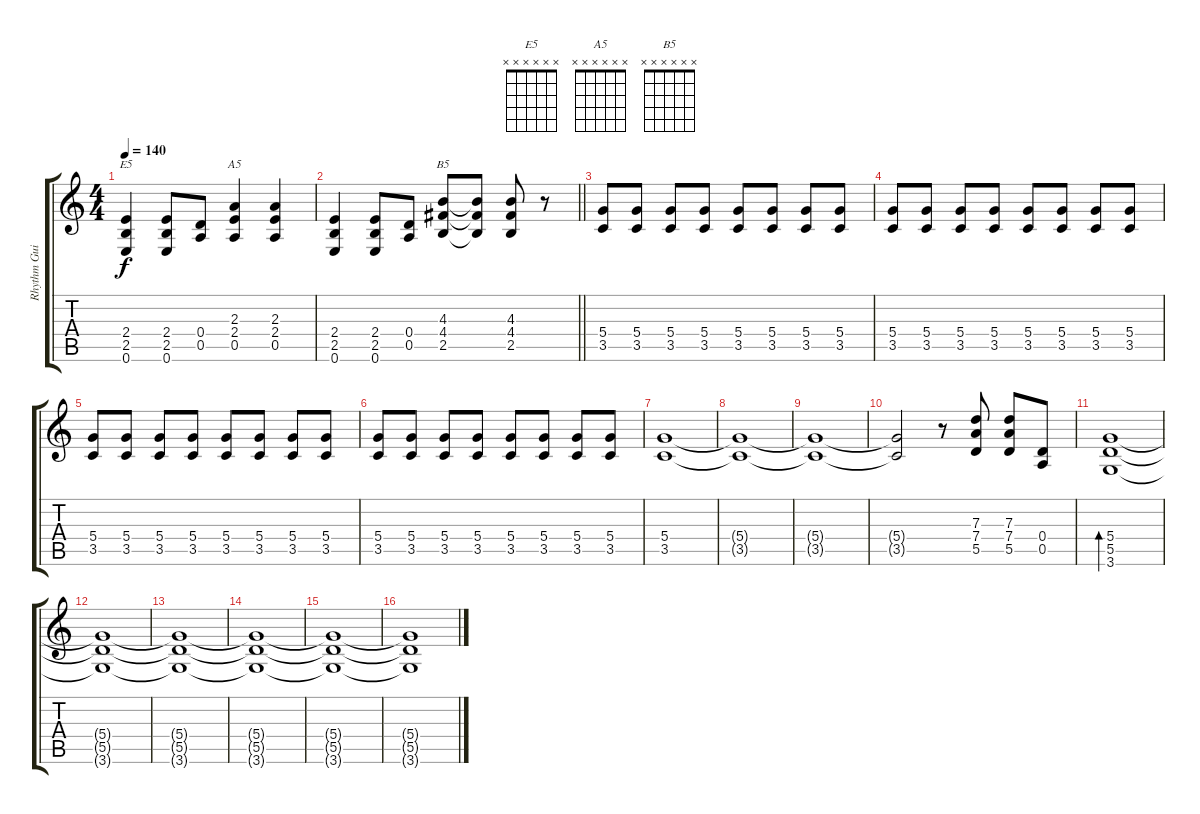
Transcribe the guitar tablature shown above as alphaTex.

\track ("Rhythm Guitar" "Rhythm Gui") {instrument overdrivenguitar}
\staff {score tabs}
\tuning (E4 B3 G3 D3 A2 E2) {hide}
\chord ("E5" x x x x x x)
\chord ("A5" x x x x x x)
\chord ("B5" x x x x x x)
\ts (4 4)
\tempo 140
\clef g2
\ks c
(2.4 2.5 0.6).4{ch "E5" dy f} (2.4 2.5 0.6).8 (0.4 0.5).8 (2.3 2.4 0.5).4{ch "A5"} (2.3 2.4 0.5).4 |
\barLineRight lightlight
(2.4 2.5 0.6).4 (2.4 2.5 0.6).8 (0.4 0.5).8 (4.3 4.4 2.5).8{ch "B5"} (4.3{t} 4.4{t} 2.5{t}).8 (4.3 4.4 2.5).8 r.8 |
(5.4 3.5).8 (5.4 3.5).8 (5.4 3.5).8 (5.4 3.5).8 (5.4 3.5).8 (5.4 3.5).8 (5.4 3.5).8 (5.4 3.5).8 |
(5.4 3.5).8 (5.4 3.5).8 (5.4 3.5).8 (5.4 3.5).8 (5.4 3.5).8 (5.4 3.5).8 (5.4 3.5).8 (5.4 3.5).8 |
(5.4 3.5).8 (5.4 3.5).8 (5.4 3.5).8 (5.4 3.5).8 (5.4 3.5).8 (5.4 3.5).8 (5.4 3.5).8 (5.4 3.5).8 |
(5.4 3.5).8 (5.4 3.5).8 (5.4 3.5).8 (5.4 3.5).8 (5.4 3.5).8 (5.4 3.5).8 (5.4 3.5).8 (5.4 3.5).8 |
(5.4 3.5).1 |
(5.4{t} 3.5{t}).1 |
(5.4{t} 3.5{t}).1 |
(5.4{t} 3.5{t}).2 r.8 (7.3 7.4 5.5).8 (7.3 7.4 5.5).8 (0.4 0.5).8 |
(5.4 5.5 3.6).1{bd 240} |
(5.4{t} 5.5{t} 3.6{t}).1 |
(5.4{t} 5.5{t} 3.6{t}).1 |
(5.4{t} 5.5{t} 3.6{t}).1 |
(5.4{t} 5.5{t} 3.6{t}).1 |
(5.4{t} 5.5{t} 3.6{t}).1
